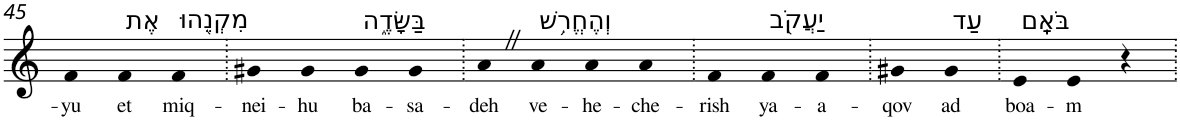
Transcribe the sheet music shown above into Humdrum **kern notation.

**kern	**text
*part1	*part1
*staff1	*staff1
*I"Piano	*
*I'Pno	*
!!LO:PB:g=z
*clefG2	*
*k[]	*
=45	=45
!	!LO:LY:b
4f	-yu
!LO:TX:a:t=אֶת	!
!	!LO:LY:b
4f	et
!LO:TX:a:t=מִקְנֵ֖הוּ	!
!	!LO:LY:b
4f	miq-
=46.	=46.
!	!LO:LY:b
4g#X	-nei-
!	!LO:LY:b
4g#	-hu
!LO:TX:a:t=בַּשָּׂדֶ֑ה	!
!	!LO:LY:b
4g#	ba-
!	!LO:LY:b
4g#	-sa-
=47.	=47.
!	!LO:LY:b
4aZ	-deh
!LO:TX:a:t=וְהֶחֱרִ֥שׁ	!
!	!LO:LY:b
4a	ve-
!	!LO:LY:b
4a	-he-
!	!LO:LY:b
4a	-che-
=48.	=48.
!	!LO:LY:b
4f	-rish
!LO:TX:a:t=יַעֲקֹ֖ב	!
!	!LO:LY:b
4f	ya-
!	!LO:LY:b
4f	-a-
=49.	=49.
!	!LO:LY:b
4g#X	-qov
!LO:TX:a:t=עַד	!
!	!LO:LY:b
4g#	ad
=50.	=50.
!LO:TX:a:t=בֹּאָֽם	!
!	!LO:LY:b
4e	boa-
!	!LO:LY:b
4e	-m
4r	.
=.	=.
*-	*-
